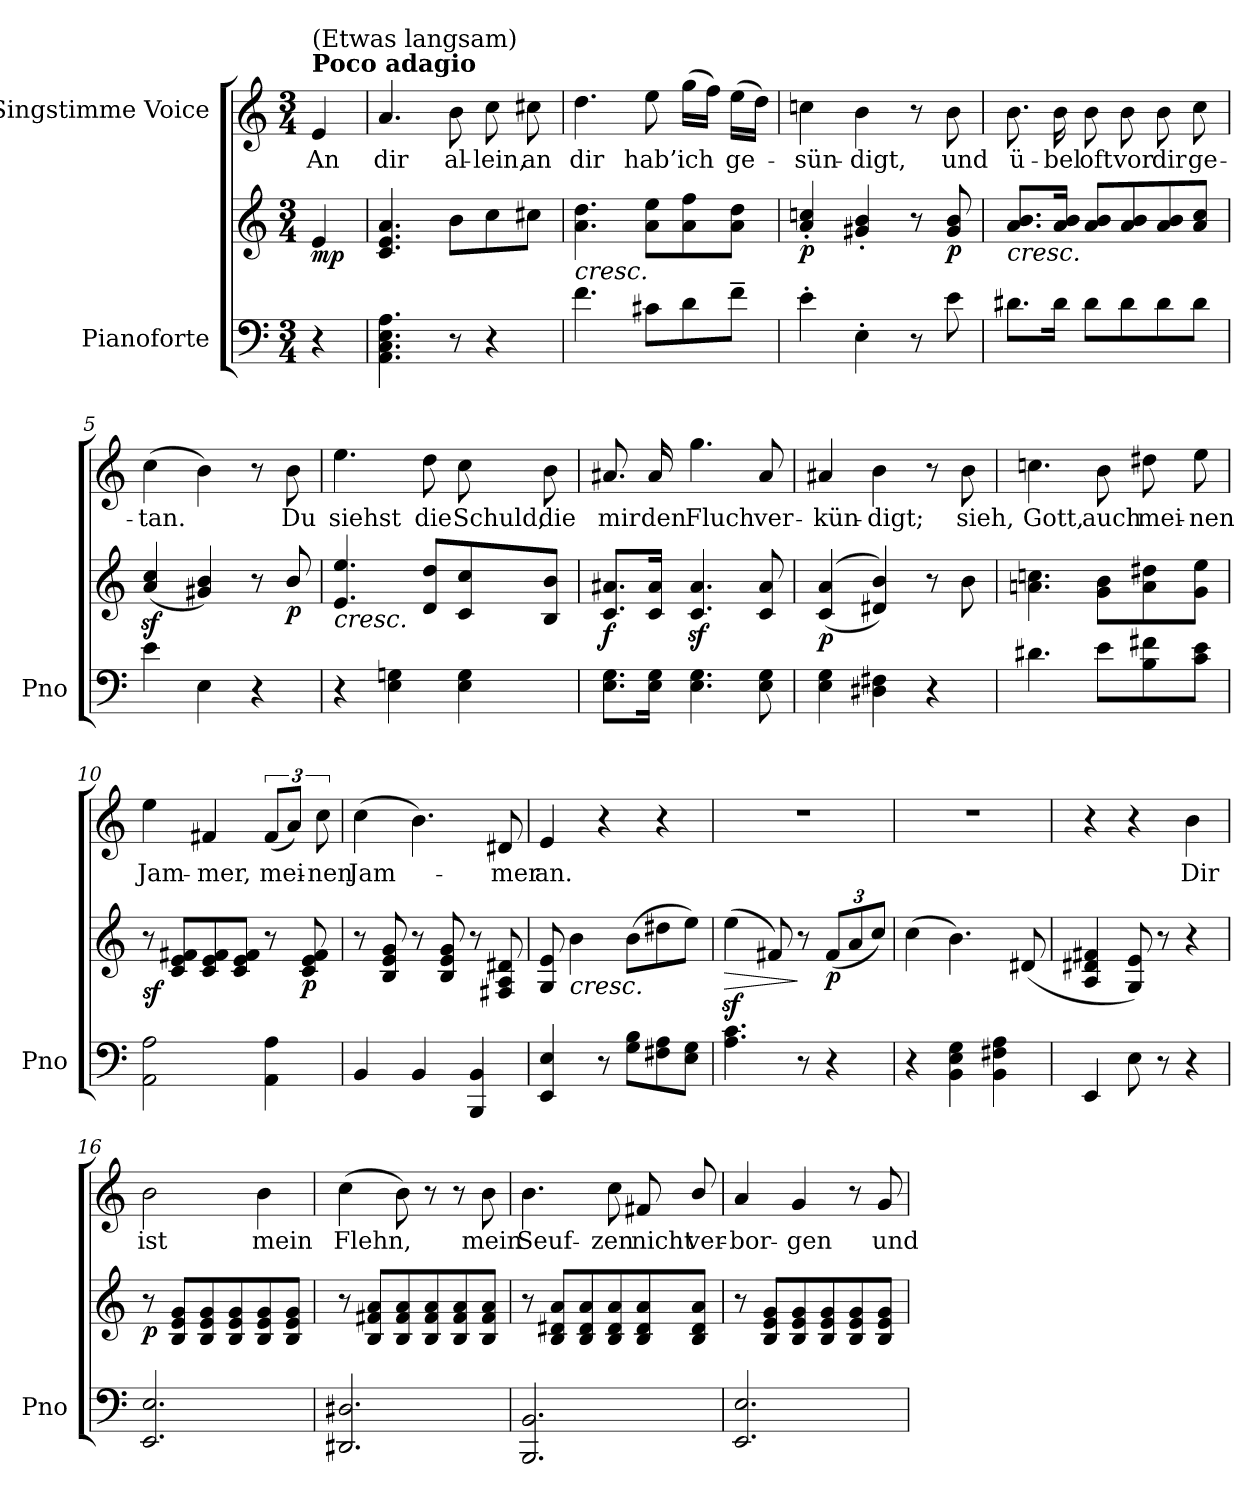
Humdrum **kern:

**kern	**kern	**dynam	**kern	**text
*part2	*part2	*part2	*part1	*part1
*staff3	*staff2	*staff2/3	*staff1	*staff1
*I"Pianoforte	*	*	*I"Singstimme Voice	*
*I'Pno	*	*	*	*
*clefF4	*clefG2	*	*clefG2	*
*k[]	*k[]	*	*k[]	*
*M3/4	*M3/4	*	*M3/4	*
=	=	=	=	=
!	!	!	!LO:TX:a:B:t=Poco adagio	!
!	!	!	!LO:TX:a:t=(Etwas langsam)	!
!	!	!LO:DY:b	!	!LO:LY:b
4r	4e/	mp	4e/	An
=1	=1	=1	=1	=1
!	!	!	!	!LO:LY:b
4.AA\ 4.C\ 4.E\ 4.A\	4.c/ 4.e/ 4.a/	.	4.a/	dir
!	!	!	!	!LO:LY:b
8r	8b\L	.	8b\	al-
!	!	!	!	!LO:LY:b
4r	8cc\	.	8cc\	-lein,
!	!	!	!	!LO:LY:b
.	8cc#X\J	.	8cc#X\	an
=2	=2	=2	=2	=2
!	!LO:TX:b:i:t=cresc.	!	!	!
!	!	!	!	!LO:LY:b
4.f\	4.a\ 4.dd\	.	4.dd\	dir
!	!	!	!	!LO:LY:b
8c#X\L	8a\ 8ee\L	.	8ee\	hab’
!	!	!	!	!LO:LY:b
8d\	8a\ 8ff\	.	(>16gg\LL	ich
.	.	.	16ff\JJ)	.
!	!	!	!	!LO:LY:b
8f~\J	8a\ 8dd\J	.	(>16ee\LL	ge-
.	.	.	16dd\JJ)	.
=3	=3	=3	=3	=3
!	!	!LO:DY:b	!	!LO:LY:b
4e'\	4a/' 4ccn/'	p	4ccn\	-sün-
!	!	!	!	!LO:LY:b
4E'\	4g#X/' 4b/'	.	4b\	-digt,
8r	8r	.	8r	.
!	!	!LO:DY:b	!	!LO:LY:b
8e\	8g#/ 8b/	p	8b\	und
=4	=4	=4	=4	=4
!	!LO:TX:b:i:t=cresc.	!	!	!
!	!	!	!	!LO:LY:b
8.d#X\L	8.a/ 8.b/L	.	8.b\	ü-
!	!	!	!	!LO:LY:b
16d#\Jk	16a/ 16b/Jk	.	16b\	-bel
!	!	!	!	!LO:LY:b
8d#\L	8a/ 8b/L	.	8b\	oft
!	!	!	!	!LO:LY:b
8d#\	8a/ 8b/	.	8b\	vor
!	!	!	!	!LO:LY:b
8d#\	8a/ 8b/	.	8b\	dir
!	!	!	!	!LO:LY:b
8d#\J	8a/ 8cc/J	.	8cc\	ge-
!!LO:LB:g=z
=5	=5	=5	=5	=5
!	!	!	!	!LO:LY:b
4e\	(<4a/z< 4cc/z<	.	(>4cc\	-tan.
4E\	4g#X/ 4b/)	.	4b\)	.
4r	8r	.	8r	.
!	!	!LO:DY:b	!	!LO:LY:b
.	8b/	p	8b\	Du
=6	=6	=6	=6	=6
!	!LO:TX:b:i:t=cresc.	!	!	!
!	!	!	!	!LO:LY:b
4r	4.e/ 4.ee/	.	4.ee\	siehst
4E\ 4Gn\	.	.	.	.
!	!	!	!	!LO:LY:b
.	8d/ 8dd/L	.	8dd\	die
!	!	!	!	!LO:LY:b
4E\ 4G\	8c/ 8cc/	.	8cc\	Schuld,
!	!	!	!	!LO:LY:b
.	8B/ 8b/J	.	8b\	die
=7	=7	=7	=7	=7
!	!	!LO:DY:b	!	!LO:LY:b
8.E\ 8.G\L	8.c/ 8.a#X/L	f	8.a#X/	mir
!	!	!	!	!LO:LY:b
16E\ 16G\Jk	16c/ 16a#/Jk	.	16a#/	den
!	!	!	!	!LO:LY:b
4.E\ 4.G\	4.c/z< 4.a#/z<	.	4.gg\	Fluch
!	!	!	!	!LO:LY:b
8E\ 8G\	8c/ 8a#/	.	8a#/	ver-
=8	=8	=8	=8	=8
!	!	!LO:DY:b	!	!LO:LY:b
4E\ 4G\	(<(<4c/ 4a/	p	4a#X/	-kün-
!	!	!	!	!LO:LY:b
4D#X\ 4F#X\	4d#X/ 4b/))	.	4b\	-digt;
4r	8r	.	8r	.
!	!	!	!	!LO:LY:b
.	8b\	.	8b\	sieh,
=9	=9	=9	=9	=9
!	!	!	!	!LO:LY:b
4.d#X\	4.an\ 4.ccn\	.	4.ccn\	Gott,
!	!	!	!	!LO:LY:b
8e\L	8g\ 8b\L	.	8b\	auch
!	!	!	!	!LO:LY:b
8B\ 8f#X\	8a\ 8dd#X\	.	8dd#X\	mei-
!	!	!	!	!LO:LY:b
8c\ 8e\J	8g\ 8ee\J	.	8ee\	-nen
=10	=10	=10	=10	=10
!	!	!LO:DY:b	!	!LO:LY:b
2AA\ 2A\	8r	sf	4ee\	Jam-
.	8c/ 8e/ 8f#X/L	.	.	.
!	!	!	!	!LO:LY:b
.	8c/ 8e/ 8f#/	.	4f#X/	-mer,
.	8c/ 8e/ 8f#/J	.	.	.
!	!	!	!	!LO:LY:b
4AA\ 4A\	8r	.	(<12f#/L	mei-
.	.	.	12a/J)	.
!	!	!LO:DY:b	!	!
.	8c/ 8e/ 8f#/	p	.	.
!	!	!	!	!LO:LY:b
.	.	.	12cc\	-nen
!!LO:LB:g=z
=11	=11	=11	=11	=11
!	!	!	!	!LO:LY:b
4BB/	8r	.	(>4cc\	Jam-
.	8B/ 8e/ 8g/	.	.	.
4BB/	8r	.	4.b\)	.
.	8B/ 8e/ 8g/	.	.	.
4BBB/ 4BB/	8r	.	.	.
!	!	!	!	!LO:LY:b
.	8F#X/ 8A/ 8d#X/	.	8d#X/	-mer
=12	=12	=12	=12	=12
!	!	!	!	!LO:LY:b
4EE/ 4E/	8G/ 8e/	.	4e/	an.
!	!LO:TX:b:i:t=cresc.	!	!	!
.	4b\	.	.	.
8r	.	.	4r	.
8G\ 8B\L	(>8b\L	.	.	.
8F#X\ 8A\	8dd#X\	.	4r	.
8E\ 8G\J	8ee\J)	.	.	.
=13	=13	=13	=13	=13
!	!	!LO:HP:b	!	!
4.A\ 4.c\	(>4eez<\	>	2.r	.
.	8f#X/)	.	.	.
8r	8r	]	.	.
*	*Xbrackettup	*	*	*
!	!	!LO:DY:b	!	!
4r	(<12f#/L	p	.	.
.	12a/	.	.	.
.	12cc/J)	.	.	.
=14	=14	=14	=14	=14
4r	(>4cc\	.	2.r	.
4BB\ 4E\ 4G\	4.b\)	.	.	.
4BB\ 4F#X\ 4A\	.	.	.	.
.	(<8d#X/	.	.	.
=15	=15	=15	=15	=15
4EE/	4A/ 4d#X/ 4f#X/	.	4r	.
8E\	8G/ 8e/)	.	4r	.
8r	8r	.	.	.
!	!	!	!	!LO:LY:b
4r	4r	.	4b\	Dir
=16	=16	=16	=16	=16
!	!	!LO:DY:b	!	!LO:LY:b
2.EE/ 2.E/	8r	p	2b\	ist
.	8B/ 8e/ 8g/L	.	.	.
.	8B/ 8e/ 8g/	.	.	.
.	8B/ 8e/ 8g/	.	.	.
!	!	!	!	!LO:LY:b
.	8B/ 8e/ 8g/	.	4b\	mein
.	8B/ 8e/ 8g/J	.	.	.
=17	=17	=17	=17	=17
!	!	!	!	!LO:LY:b
2.DD#X/ 2.D#X/	8r	.	(>4cc\	Flehn,
.	8B/ 8f#X/ 8a/L	.	.	.
.	8B/ 8f#/ 8a/	.	8b\)	.
.	8B/ 8f#/ 8a/	.	8r	.
.	8B/ 8f#/ 8a/	.	8r	.
!	!	!	!	!LO:LY:b
.	8B/ 8f#/ 8a/J	.	8b\	mein
!!LO:LB:g=z
=18	=18	=18	=18	=18
!	!	!	!	!LO:LY:b
2.BBB/ 2.BB/	8r	.	4.b\	Seuf-
.	8B/ 8d#X/ 8a/L	.	.	.
.	8B/ 8d#/ 8a/	.	.	.
!	!	!	!	!LO:LY:b
.	8B/ 8d#/ 8a/	.	8cc\	-zen
!	!	!	!	!LO:LY:b
.	8B/ 8d#/ 8a/	.	8f#X/	nicht
!	!	!	!	!LO:LY:b
.	8B/ 8d#/ 8a/J	.	8b/	ver-
=19	=19	=19	=19	=19
!	!	!	!	!LO:LY:b
2.EE/ 2.E/	8r	.	4a/	-bor-
.	8B/ 8e/ 8g/L	.	.	.
!	!	!	!	!LO:LY:b
.	8B/ 8e/ 8g/	.	4g/	-gen
.	8B/ 8e/ 8g/	.	.	.
.	8B/ 8e/ 8g/	.	8r	.
!	!	!	!	!LO:LY:b
.	8B/ 8e/ 8g/J	.	8g/	und
=	=	=	=	=
*-	*-	*-	*-	*-
